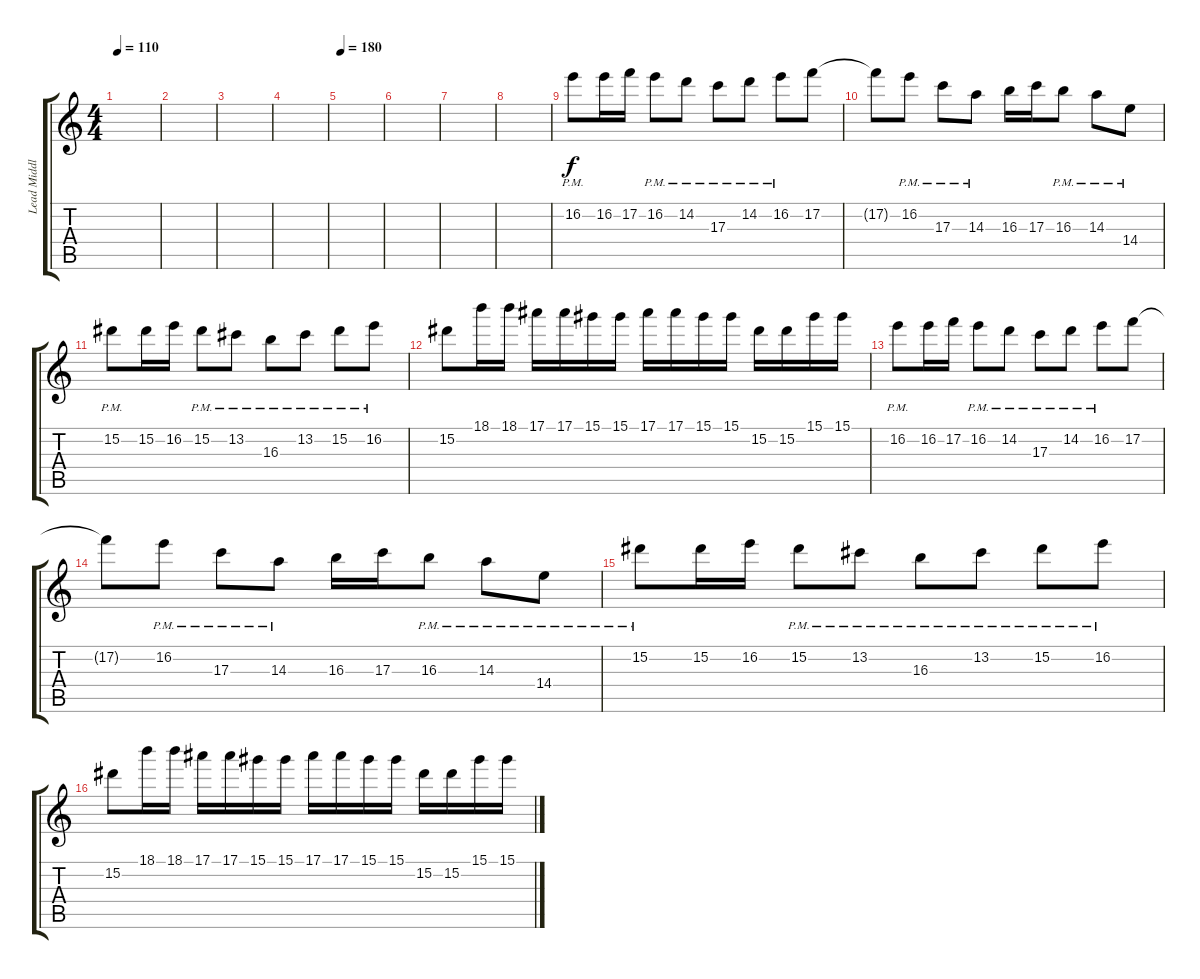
\track ("Lead Middle" "Lead Middl") {instrument overdrivenguitar}
\staff {score tabs}
\tuning (F4 C4 G3 D3 A2 E2) {hide}
\ts (4 4)
\tempo 110
\clef g2
\ks c
|
|
|
|
\tempo 180
|
|
|
|
16.2{pm}.8 16.2.16 17.2.16 16.2{pm}.8 14.2{pm}.8 17.3{pm}.8 14.2{pm}.8 16.2{pm}.8 17.2.8 |
17.2{t}.8 16.2{pm}.8 17.3{pm}.8 14.3{pm}.8 16.3.16 17.3.16 16.3{pm}.8 14.3{pm}.8 14.4{pm}.8 |
15.2{pm}.8 15.2.16 16.2.16 15.2{pm}.8 13.2{pm}.8 16.3{pm}.8 13.2{pm}.8 15.2{pm}.8 16.2{pm}.8 |
15.2.8 18.1.16 18.1.16 17.1.16 17.1.16 15.1.16 15.1.16 17.1.16 17.1.16 15.1.16 15.1.16 15.2.16 15.2.16 15.1.16 15.1.16 |
16.2{pm}.8 16.2.16 17.2.16 16.2{pm}.8 14.2{pm}.8 17.3{pm}.8 14.2{pm}.8 16.2{pm}.8 17.2.8 |
17.2{t}.8 16.2{pm}.8 17.3{pm}.8 14.3{pm}.8 16.3.16 17.3.16 16.3{pm}.8 14.3{pm}.8 14.4{pm}.8 |
15.2{pm}.8 15.2.16 16.2.16 15.2{pm}.8 13.2{pm}.8 16.3{pm}.8 13.2{pm}.8 15.2{pm}.8 16.2{pm}.8 |
15.2.8 18.1.16 18.1.16 17.1.16 17.1.16 15.1.16 15.1.16 17.1.16 17.1.16 15.1.16 15.1.16 15.2.16 15.2.16 15.1.16 15.1.16
